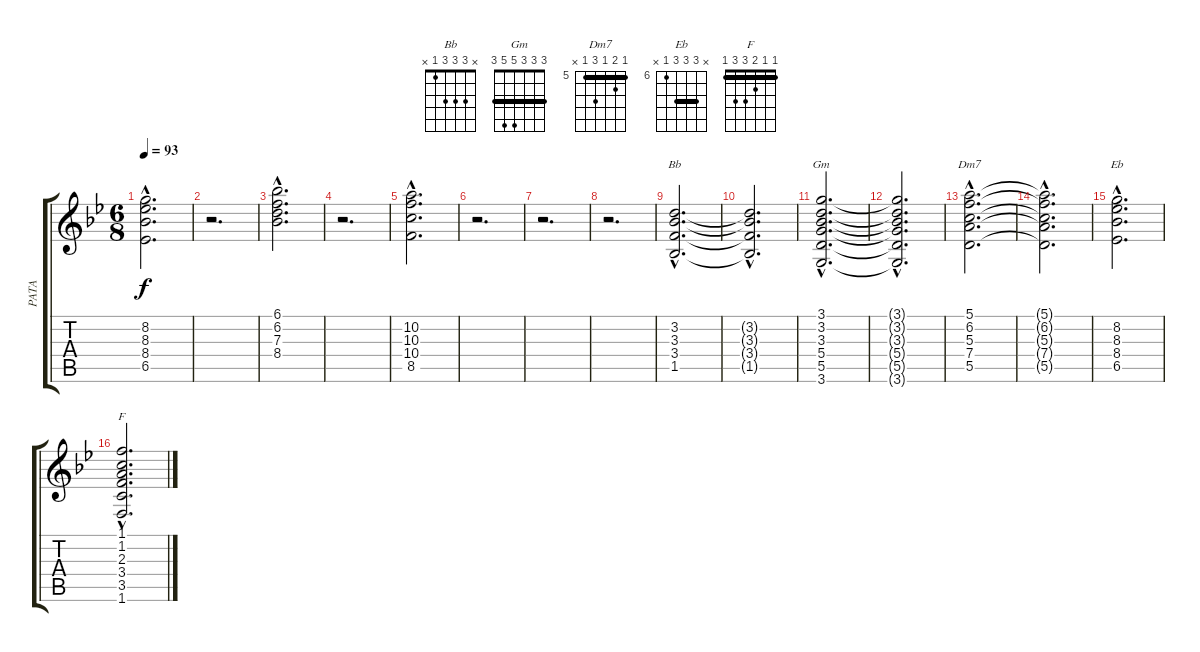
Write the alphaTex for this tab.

\track ("PATA" "PATA") {instrument electricguitarjazz}
\staff {score tabs}
\tuning (E4 B3 G3 D3 A2 E2) {hide}
\chord ("Bb" x 3 3 3 1 x)
\chord ("Gm" 3 3 3 5 5 3) {barre 3}
\chord ("Dm7" 5 6 5 7 5 x) {firstfret 5 barre 5}
\chord ("Eb" x 8 8 8 6 x) {firstfret 6 barre 8}
\chord ("F" 1 1 2 3 3 1) {barre 1}
\ts (6 8)
\tempo 93
\clef g2
\ks bb
(8.2{hac} 8.3{hac} 8.4{hac} 6.5{hac}).2{d dy f} |
r.2{d} |
(6.1{hac} 6.2{hac} 7.3{hac} 8.4{hac}).2{d} |
r.2{d} |
(10.2{hac} 10.3{hac} 10.4{hac} 8.5{hac}).2{d} |
r.2{d} |
r.2{d} |
r.2{d} |
(3.2{hac} 3.3{hac} 3.4{hac} 1.5{hac}).2{d ch "Bb"} |
(3.2{hac t} 3.3{hac t} 3.4{hac t} 1.5{hac t}).2{d} |
(3.1{hac} 3.2{hac} 3.3{hac} 5.4{hac} 5.5{hac} 3.6{hac}).2{d ch "Gm"} |
(3.1{hac t} 3.2{hac t} 3.3{hac t} 5.4{hac t} 5.5{hac t} 3.6{hac t}).2{d} |
(5.1{hac} 6.2{hac} 5.3{hac} 7.4{hac} 5.5{hac}).2{d ch "Dm7"} |
(5.1{hac t} 6.2{hac t} 5.3{hac t} 7.4{hac t} 5.5{hac t}).2{d} |
(8.2{hac} 8.3{hac} 8.4{hac} 6.5{hac}).2{d ch "Eb"} |
(1.1{hac} 1.2{hac} 2.3{hac} 3.4{hac} 3.5{hac} 1.6{hac}).2{d ch "F"}
